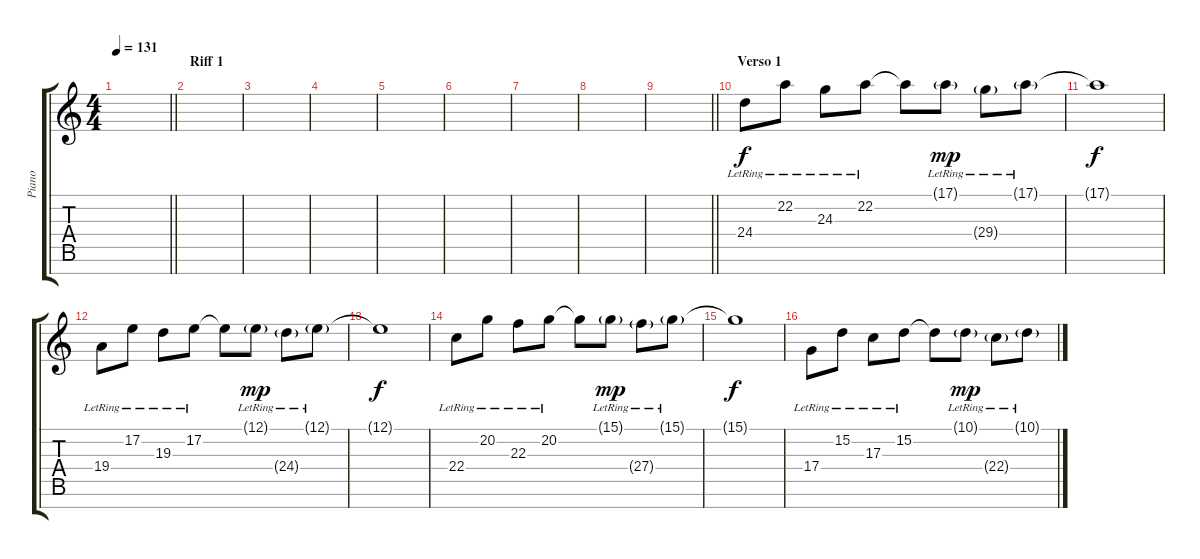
\track ("Piano" "Piano") {instrument acousticgrandpiano}
\staff {score tabs}
\tuning (E4 B3 G3 D3 A2 E2 B1) {hide}
\ts (4 4)
\tempo 131
\clef g2
\barLineRight lightlight
\ks c
|
\section ("" "Riff 1")
|
|
|
|
|
|
|
\barLineRight lightlight
|
\section ("" "Verso 1")
24.4{lr}.8 22.2{lr}.8 24.3{lr}.8 22.2{lr}.8 22.2{t}.8 17.1{g lr}.8{dy mp} 29.4{g lr}.8 17.1{g lr}.8 |
17.1{t}.1{dy f} |
19.4{lr}.8 17.2{lr}.8 19.3{lr}.8 17.2{lr}.8 17.2{t}.8 12.1{g lr}.8{dy mp} 24.4{g lr}.8 12.1{g lr}.8 |
12.1{t}.1{dy f} |
22.4{lr}.8 20.2{lr}.8 22.3{lr}.8 20.2{lr}.8 20.2{t}.8 15.1{g lr}.8{dy mp} 27.4{g lr}.8 15.1{g lr}.8 |
15.1{t}.1{dy f} |
17.4{lr}.8 15.2{lr}.8 17.3{lr}.8 15.2{lr}.8 15.2{t}.8 10.1{g lr}.8{dy mp} 22.4{g lr}.8 10.1{g lr}.8
